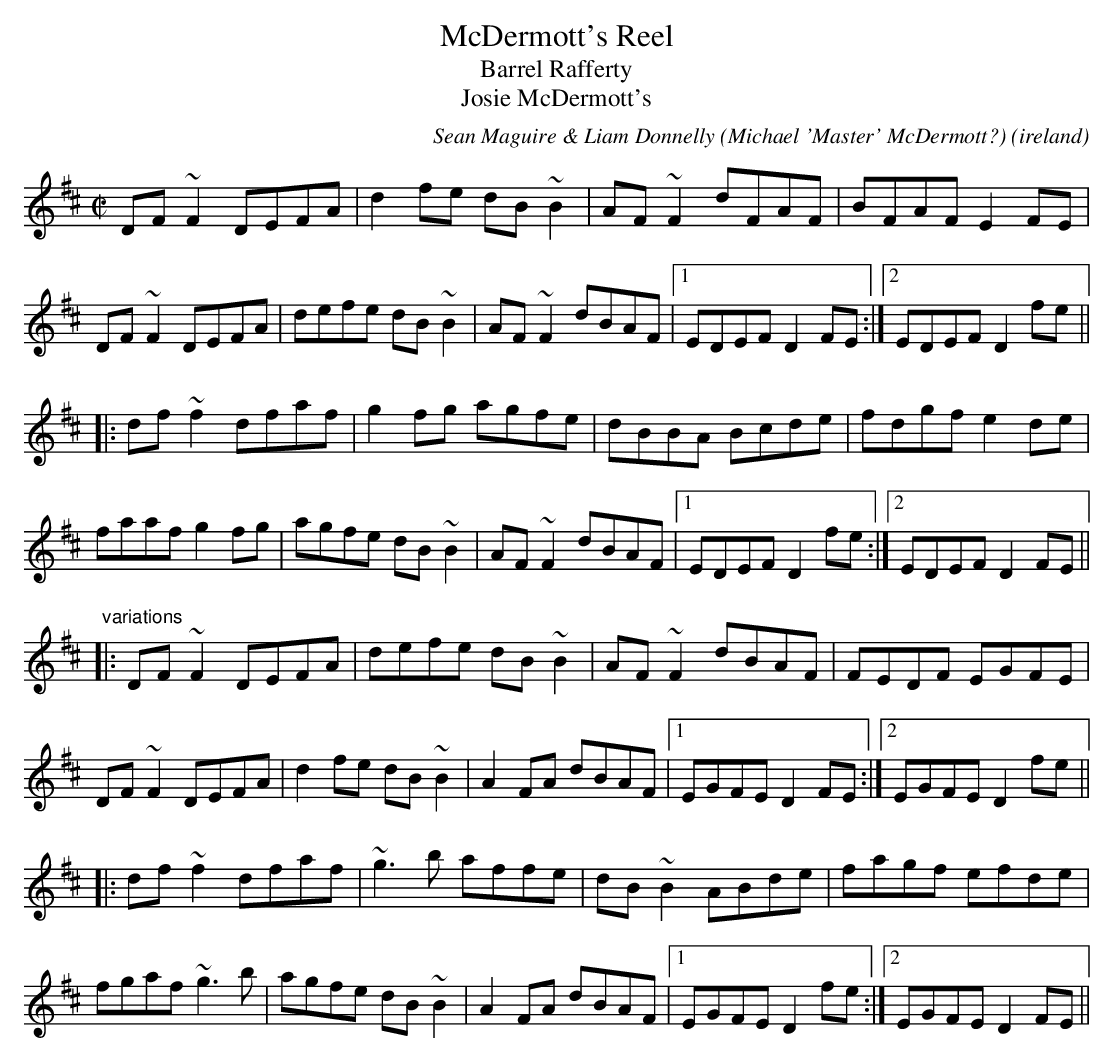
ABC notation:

X:1
T:McDermott's Reel
T:Barrel Rafferty
T:Josie McDermott's
O:ireland
C:Sean Maguire & Liam Donnelly (Michael 'Master' McDermott?)
M:C|
K:D
DF~F2 DEFA|d2fe dB~B2|AF~F2 dFAF|BFAF E2FE|
DF~F2 DEFA|defe dB~B2|AF~F2 dBAF|1 EDEF D2FE:|2 EDEF D2fe||
|:df~f2 dfaf|g2fg agfe|dBBA Bcde|fdgf e2de|
faaf g2fg|agfe dB~B2|AF~F2 dBAF|1 EDEF D2fe:|2 EDEF D2FE||
"variations"
|:DF~F2 DEFA|defe dB~B2|AF~F2 dBAF|FEDF EGFE|
DF~F2 DEFA|d2fe dB~B2|A2FA dBAF|1 EGFE D2FE:|2 EGFE D2fe||
|:df~f2 dfaf|~g3b affe|dB~B2 ABde|fagf efde|
fgaf ~g3b|agfe dB~B2|A2FA dBAF|1 EGFE D2fe:|2 EGFE D2FE||
